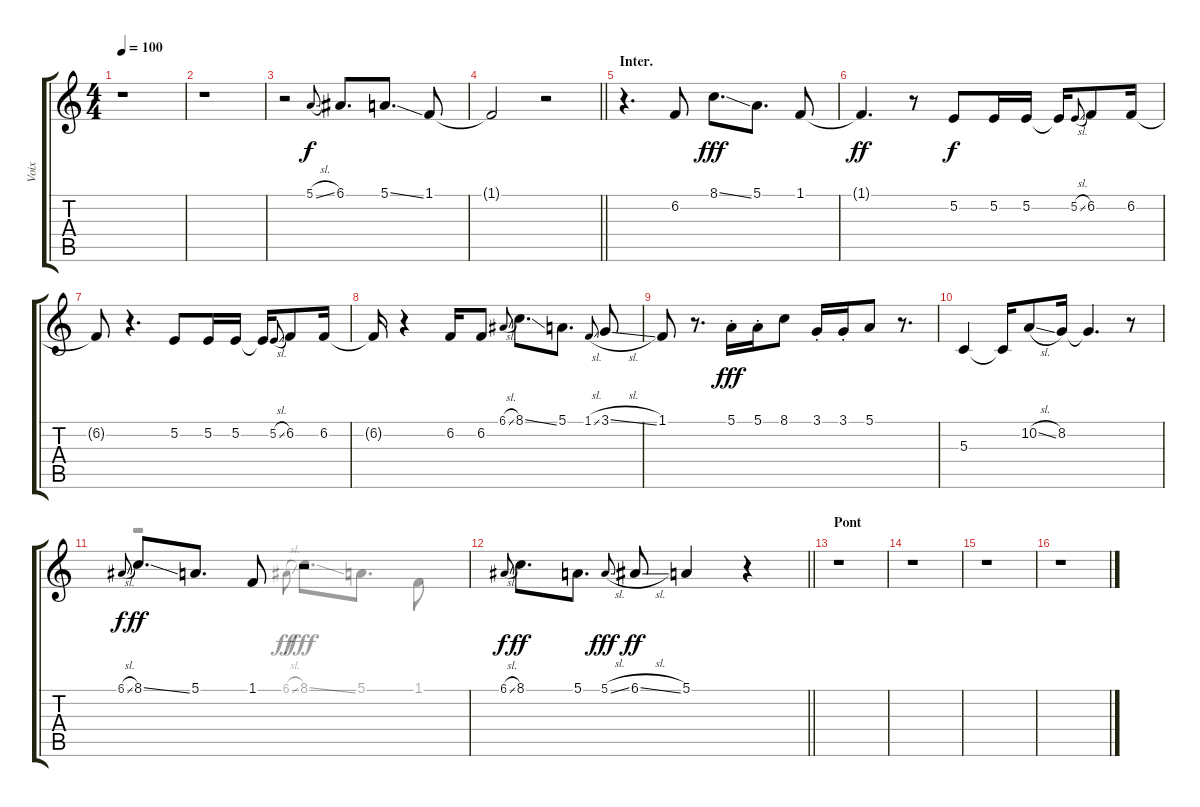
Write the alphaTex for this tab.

\track ("Voix" "Voix") {instrument clarinet}
\staff {score tabs}
\tuning (E4 B3 G3 D3 A2 E2) {hide}
\voice
\ts (4 4)
\tempo 100
\clef g2
\ks c
r.1{dy f} |
r.1 |
r.2 5.1{sl}.8{gr onbeat} 6.1.8{d} 5.1{ss}.8{d} 1.1.8 |
\barLineRight lightlight
1.1{t}.2 r.2 |
\section ("" "Inter.")
r.4{d} 6.2.8 8.1{ss}.8{d dy fff} 5.1.8{d} 1.1.8 |
1.1{t}.4{d dy ff} r.8 5.2.8{dy f} 5.2.16 5.2.16 5.2{t}.16 5.2{sl}.8{gr onbeat} 6.2.8 6.2.16 |
6.2{t}.8 r.4{d} 5.2.8 5.2.16 5.2.16 5.2{t}.16 5.2{sl}.8{gr onbeat} 6.2.8 6.2.16 |
6.2{t}.16 r.4 6.2.16 6.2.8 6.1{sl}.8{gr onbeat} 8.1{ss}.8{d} 5.1.8{d} 1.1{sl}.8{gr onbeat} 3.1{sl}.8 |
1.1.8 r.8{d} 5.1{st}.16{dy fff} 5.1{st}.16 8.1.8 3.1{st}.16 3.1{st}.16 5.1.8 r.8{d} |
5.3.4 5.3{t}.16 10.2{sl}.8 8.2.16 8.2{t}.4{d} r.8 |
6.1{sl}.8{gr onbeat dy f} 8.1{ss}.8{d dy ff} 5.1.8{d} 1.1.8 r.2 |
\barLineRight lightlight
6.1{sl}.8{gr onbeat dy f} 8.1.8{d dy ff} 5.1.8{d} 5.1{sl}.8{gr onbeat dy fff} 6.1{sl}.8{dy ff} 5.1.4 r.4 |
\section ("" "Pont")
r.1 |
r.1 |
r.1 |
r.1
\voice
\clef g2
\ottava regular
\simile none
\ks c
|
|
|
\barLineRight lightlight
|
|
|
|
|
|
|
r.2 6.1{sl}.8{gr onbeat} 8.1{ss}.8{d dy fff} 5.1.8{d} 1.1.8 |
\barLineRight lightlight
|
|
|
|
